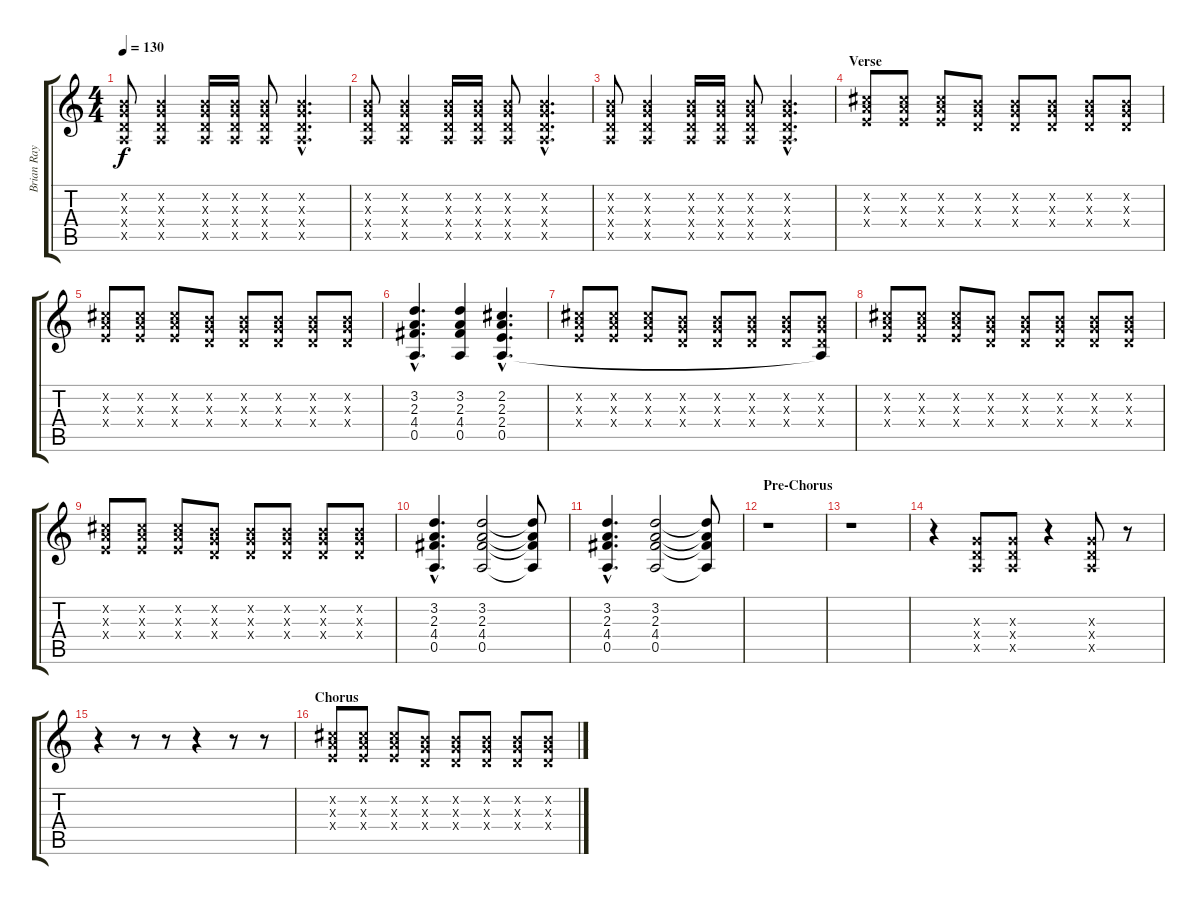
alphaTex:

\track ("Brian Ray" "Brian Ray") {instrument electricguitarclean}
\staff {score tabs}
\tuning (E4 B3 G3 D3 A2 E2) {hide}
\ts (4 4)
\tempo 130
\clef g2
\ks c
(0.2{x} 0.3{x} 0.4{x} 0.5{x}).8{dy f} (0.2{x} 0.3{x} 0.4{x} 0.5{x}).4 (0.2{x} 0.3{x} 0.4{x} 0.5{x}).16 (0.2{x} 0.3{x} 0.4{x} 0.5{x}).16 (0.2{x} 0.3{x} 0.4{x} 0.5{x}).8 (0.2{hac x} 0.3{hac x} 0.4{hac x} 0.5{hac x}).4{d} |
(0.2{x} 0.3{x} 0.4{x} 0.5{x}).8 (0.2{x} 0.3{x} 0.4{x} 0.5{x}).4 (0.2{x} 0.3{x} 0.4{x} 0.5{x}).16 (0.2{x} 0.3{x} 0.4{x} 0.5{x}).16 (0.2{x} 0.3{x} 0.4{x} 0.5{x}).8 (0.2{hac x} 0.3{hac x} 0.4{hac x} 0.5{hac x}).4{d} |
(0.2{x} 0.3{x} 0.4{x} 0.5{x}).8 (0.2{x} 0.3{x} 0.4{x} 0.5{x}).4 (0.2{x} 0.3{x} 0.4{x} 0.5{x}).16 (0.2{x} 0.3{x} 0.4{x} 0.5{x}).16 (0.2{x} 0.3{x} 0.4{x} 0.5{x}).8 (0.2{hac x} 0.3{hac x} 0.4{hac x} 0.5{hac x}).4{d} |
\section ("" "Verse")
(2.2{x} 2.3{x} 2.4{x}).8 (2.2{x} 2.3{x} 2.4{x}).8 (2.2{x} 2.3{x} 2.4{x}).8 (0.2{x} 0.3{x} 0.4{x}).8 (0.2{x} 0.3{x} 0.4{x}).8 (0.2{x} 0.3{x} 0.4{x}).8 (0.2{x} 0.3{x} 0.4{x}).8 (0.2{x} 0.3{x} 0.4{x}).8 |
(2.2{x} 2.3{x} 2.4{x}).8 (2.2{x} 2.3{x} 2.4{x}).8 (2.2{x} 2.3{x} 2.4{x}).8 (0.2{x} 0.3{x} 0.4{x}).8 (0.2{x} 0.3{x} 0.4{x}).8 (0.2{x} 0.3{x} 0.4{x}).8 (0.2{x} 0.3{x} 0.4{x}).8 (0.2{x} 0.3{x} 0.4{x}).8 |
(3.2{hac} 2.3{hac} 4.4{hac} 0.5{hac}).4{d} (3.2 2.3 4.4 0.5).4 (2.2{hac} 2.3{hac} 2.4{hac} 0.5{hac}).4{d} |
(2.2{x} 2.3{x} 2.4{x}).8 (2.2{x} 2.3{x} 2.4{x}).8 (2.2{x} 2.3{x} 2.4{x}).8 (0.2{x} 0.3{x} 0.4{x}).8 (0.2{x} 0.3{x} 0.4{x}).8 (0.2{x} 0.3{x} 0.4{x}).8 (0.2{x} 0.3{x} 0.4{x}).8 (0.2{x} 0.3{x} 0.4{x} 0.5{t}).8 |
(2.2{x} 2.3{x} 2.4{x}).8 (2.2{x} 2.3{x} 2.4{x}).8 (2.2{x} 2.3{x} 2.4{x}).8 (0.2{x} 0.3{x} 0.4{x}).8 (0.2{x} 0.3{x} 0.4{x}).8 (0.2{x} 0.3{x} 0.4{x}).8 (0.2{x} 0.3{x} 0.4{x}).8 (0.2{x} 0.3{x} 0.4{x}).8 |
(2.2{x} 2.3{x} 2.4{x}).8 (2.2{x} 2.3{x} 2.4{x}).8 (2.2{x} 2.3{x} 2.4{x}).8 (0.2{x} 0.3{x} 0.4{x}).8 (0.2{x} 0.3{x} 0.4{x}).8 (0.2{x} 0.3{x} 0.4{x}).8 (0.2{x} 0.3{x} 0.4{x}).8 (0.2{x} 0.3{x} 0.4{x}).8 |
(3.2{hac} 2.3{hac} 4.4{hac} 0.5{hac}).4{d} (3.2 2.3 4.4 0.5).2 (3.2{t} 2.3{t} 4.4{t} 0.5{t}).8 |
(3.2{hac} 2.3{hac} 4.4{hac} 0.5{hac}).4{d} (3.2 2.3 4.4 0.5).2 (3.2{t} 2.3{t} 4.4{t} 0.5{t}).8 |
\section ("" "Pre-Chorus")
r.1 |
r.1 |
r.4 (0.3{x} 0.4{x} 0.5{x}).8{instrument electricguitarclean} (0.3{x} 0.4{x} 0.5{x}).8 r.4 (0.3{x} 0.4{x} 0.5{x}).8 r.8 |
r.4 r.8 r.8 r.4 r.8 r.8 |
\section ("" "Chorus")
(2.2{x} 2.3{x} 2.4{x}).8{instrument overdrivenguitar} (2.2{x} 2.3{x} 2.4{x}).8 (2.2{x} 2.3{x} 2.4{x}).8 (0.2{x} 0.3{x} 0.4{x}).8 (0.2{x} 0.3{x} 0.4{x}).8 (0.2{x} 0.3{x} 0.4{x}).8 (0.2{x} 0.3{x} 0.4{x}).8 (0.2{x} 0.3{x} 0.4{x}).8
